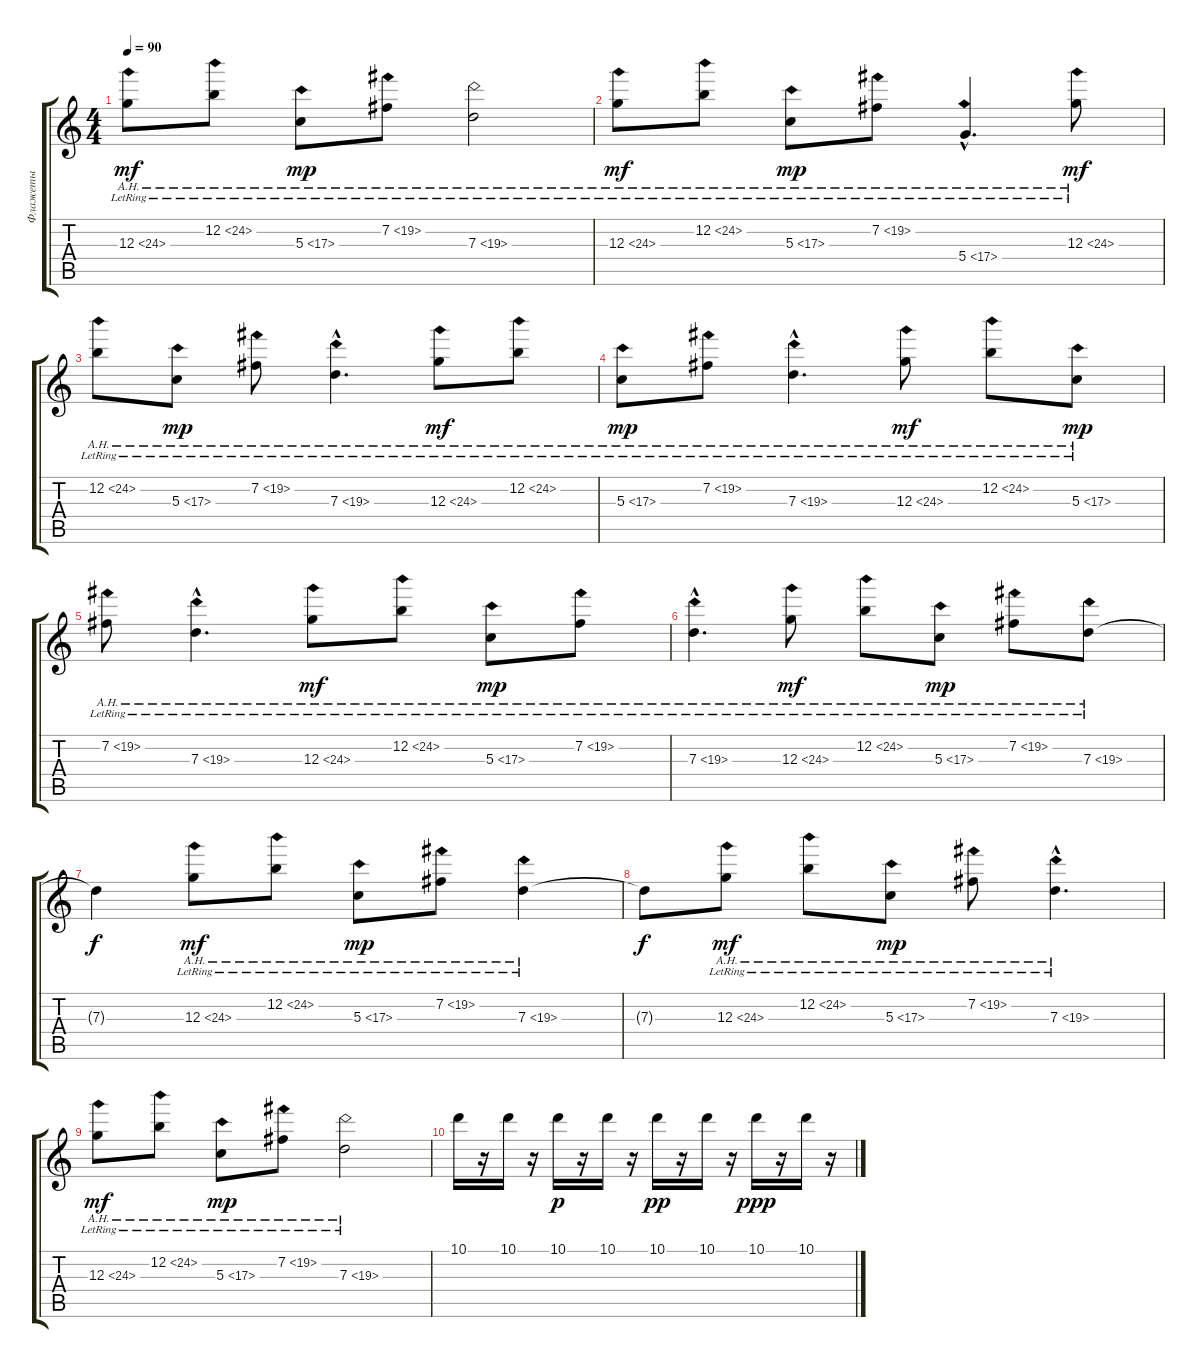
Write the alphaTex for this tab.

\track ("Флажеты" "Флажеты") {instrument acousticguitarnylon}
\staff {score tabs}
\tuning (E4 B3 G3 D3 A2 E2) {hide}
\ts (4 4)
\tempo 90
\clef g2
\ks c
12.3{ah 12 lr}.8{dy mf} 12.2{ah 12 lr}.8 5.3{ah 12 lr}.8{dy mp} 7.2{ah 12 lr}.8 7.3{ah 12 lr}.2 |
12.3{ah 12 lr}.8{dy mf} 12.2{ah 12 lr}.8 5.3{ah 12 lr}.8{dy mp} 7.2{ah 12 lr}.8 5.4{ah 12 hac lr}.4{d} 12.3{ah 12 lr}.8{dy mf} |
12.2{ah 12 lr}.8 5.3{ah 12 lr}.8{dy mp} 7.2{ah 12 lr}.8 7.3{ah 12 hac lr}.4{d} 12.3{ah 12 lr}.8{dy mf} 12.2{ah 12 lr}.8 |
5.3{ah 12 lr}.8{dy mp} 7.2{ah 12 lr}.8 7.3{ah 12 hac lr}.4{d} 12.3{ah 12 lr}.8{dy mf} 12.2{ah 12 lr}.8 5.3{ah 12 lr}.8{dy mp} |
7.2{ah 12 lr}.8 7.3{ah 12 hac lr}.4{d} 12.3{ah 12 lr}.8{dy mf} 12.2{ah 12 lr}.8 5.3{ah 12 lr}.8{dy mp} 7.2{ah 12 lr}.8 |
7.3{ah 12 hac lr}.4{d} 12.3{ah 12 lr}.8{dy mf} 12.2{ah 12 lr}.8 5.3{ah 12 lr}.8{dy mp} 7.2{ah 12 lr}.8 7.3{ah 12 lr}.8 |
7.3{t}.4{dy f} 12.3{ah 12 lr}.8{dy mf} 12.2{ah 12 lr}.8 5.3{ah 12 lr}.8{dy mp} 7.2{ah 12 lr}.8 7.3{ah 12 lr}.4 |
7.3{t}.8{dy f} 12.3{ah 12 lr}.8{dy mf} 12.2{ah 12 lr}.8 5.3{ah 12 lr}.8{dy mp} 7.2{ah 12 lr}.8 7.3{ah 12 hac lr}.4{d} |
12.3{ah 12 lr}.8{dy mf} 12.2{ah 12 lr}.8 5.3{ah 12 lr}.8{dy mp} 7.2{ah 12 lr}.8 7.3{ah 12 lr}.2 |
10.1.16 r.16 10.1.16 r.16 10.1.16{dy p} r.16 10.1.16 r.16 10.1.16{dy pp} r.16 10.1.16 r.16 10.1.16{dy ppp} r.16 10.1.16 r.16
